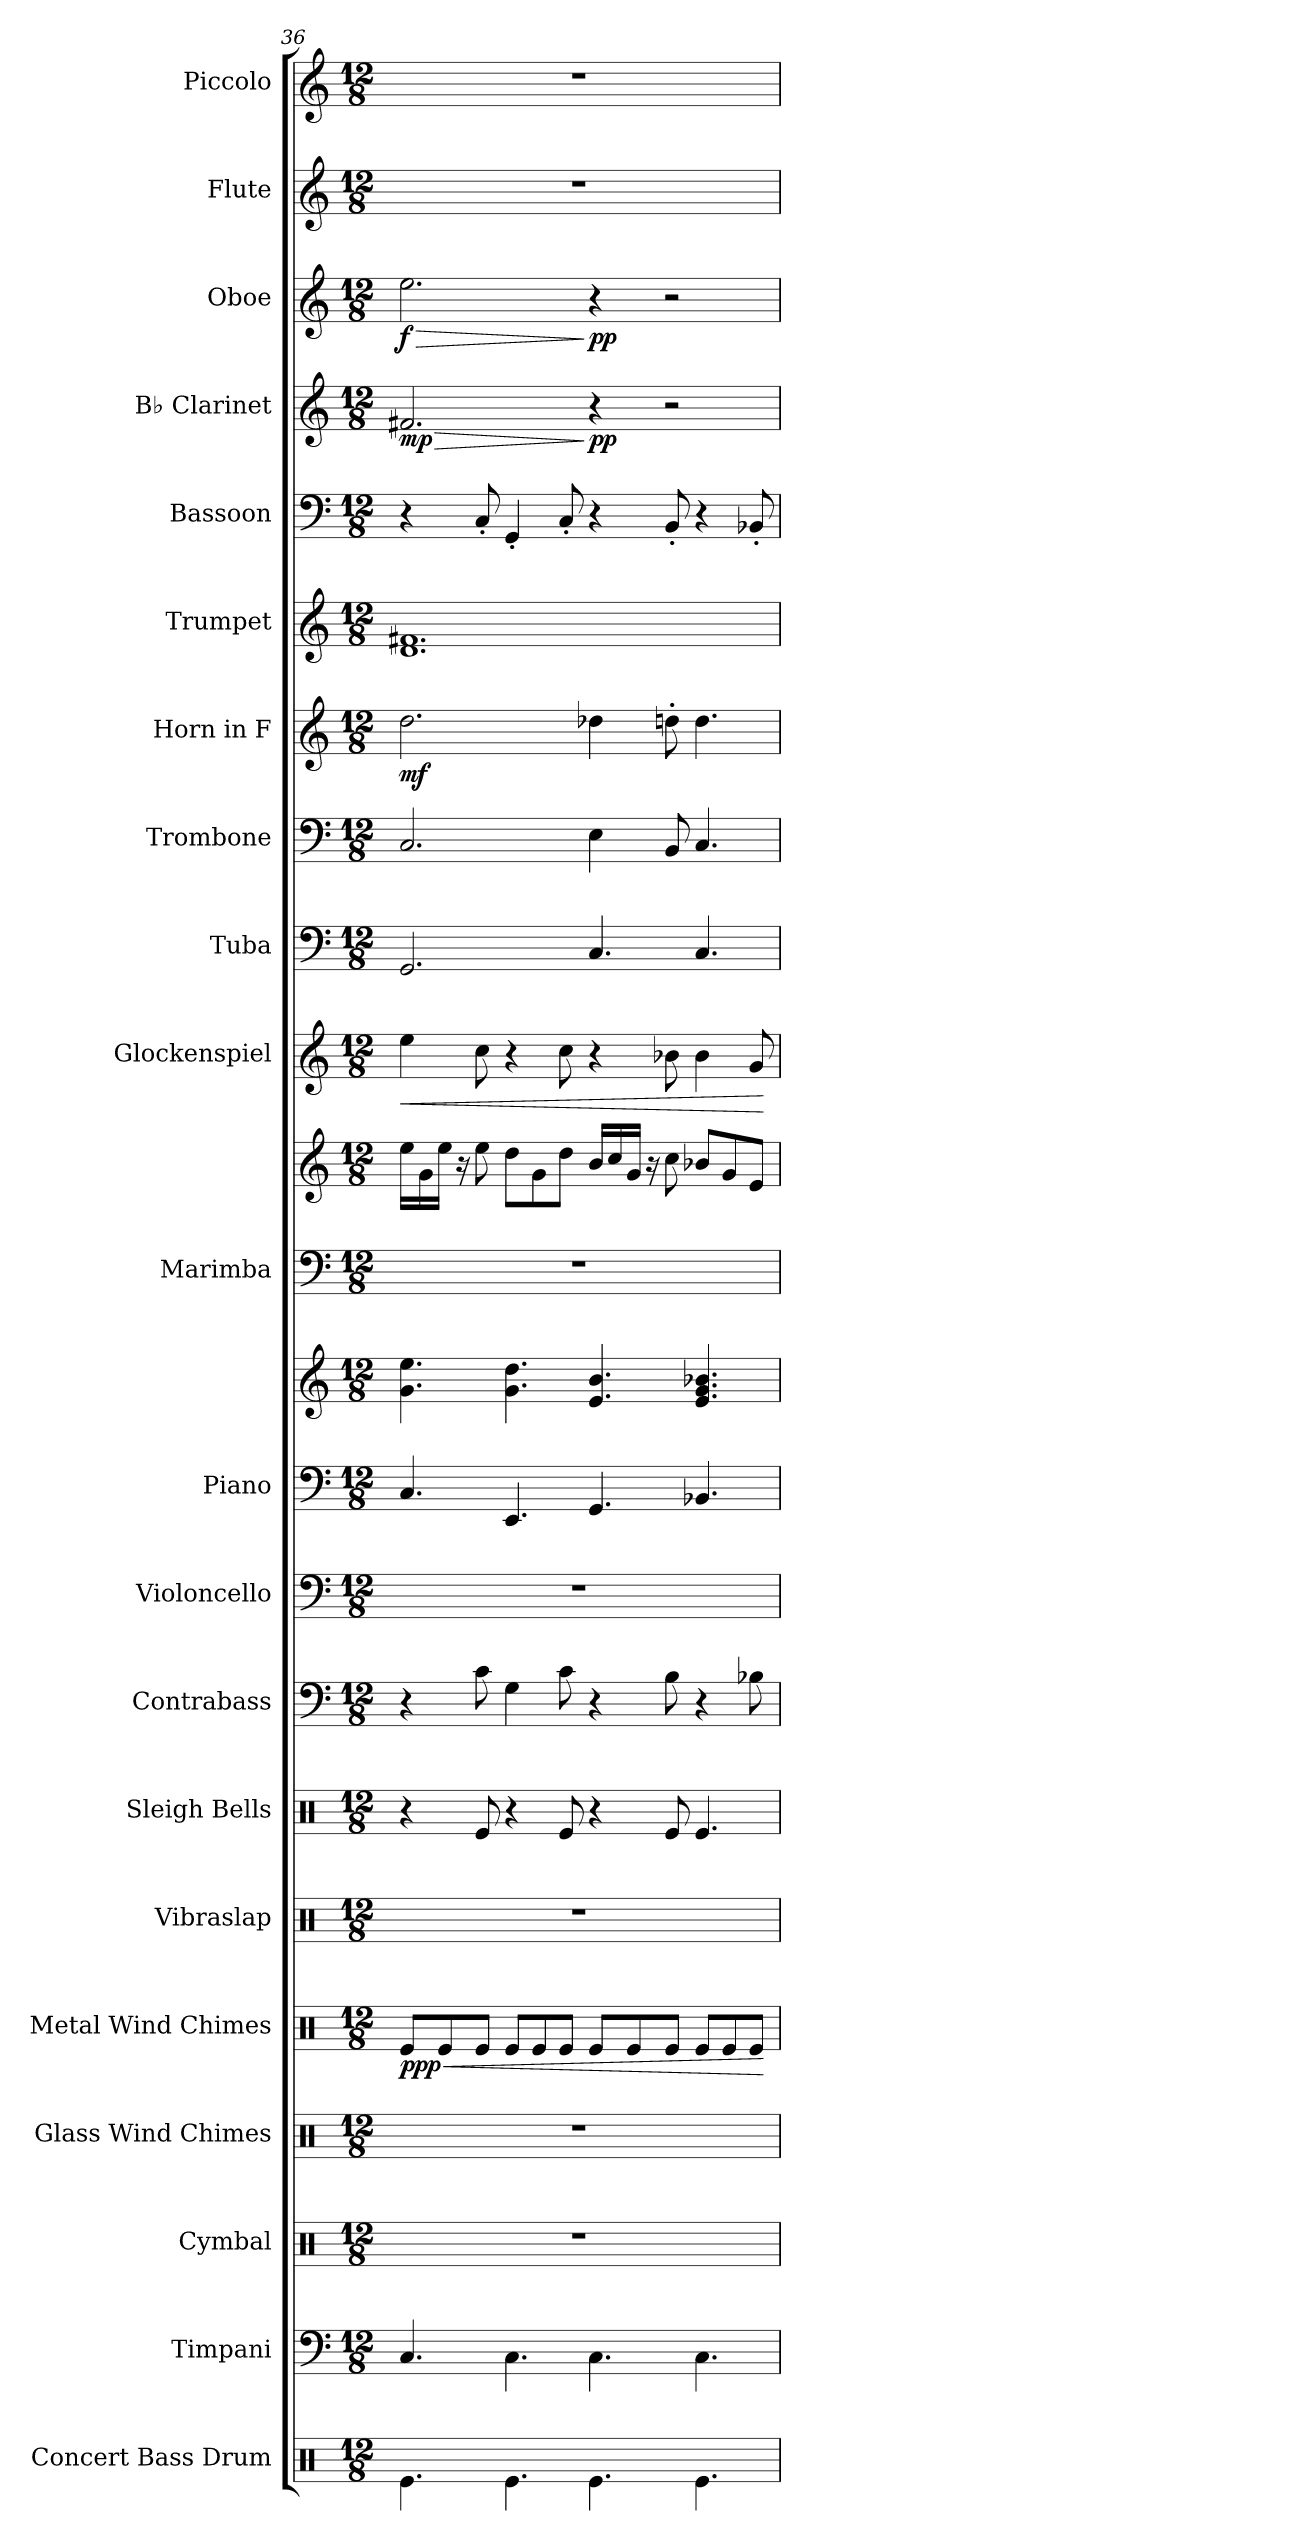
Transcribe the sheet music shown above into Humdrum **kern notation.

**kern	**kern	**kern	**kern	**kern	**dynam	**kern	**kern	**kern	**kern	**kern	**kern	**kern	**kern	**kern	**dynam	**kern	**kern	**kern	**dynam	**kern	**kern	**kern	**dynam	**kern	**dynam	**kern	**kern
*part21	*part20	*part19	*part18	*part17	*part17	*part16	*part15	*part14	*part13	*part12	*part12	*part11	*part11	*part10	*part10	*part9	*part8	*part7	*part7	*part6	*part5	*part4	*part4	*part3	*part3	*part2	*part1
*staff23	*staff22	*staff21	*staff20	*staff19	*staff19	*staff18	*staff17	*staff16	*staff15	*staff14	*staff13	*staff12	*staff11	*staff10	*staff10	*staff9	*staff8	*staff7	*staff7	*staff6	*staff5	*staff4	*staff4	*staff3	*staff3	*staff2	*staff1
*I"Concert Bass Drum	*I"Timpani	*I"Cymbal	*I"Glass Wind Chimes	*I"Metal Wind Chimes	*	*I"Vibraslap	*I"Sleigh Bells	*I"Contrabass	*I"Violoncello	*I"Piano	*	*I"Marimba	*	*I"Glockenspiel	*	*I"Tuba	*I"Trombone	*I"Horn in F	*	*I"Trumpet	*I"Bassoon	*I"B♭ Clarinet	*	*I"Oboe	*	*I"Flute	*I"Piccolo
*I'Con. BD	*I'Timp.	*I'Cym.	*I'Gl. Wn Ch.	*I'Met. Wn Ch.	*	*I'Vibslp.	*I'Sle. Be.	*I'Cb.	*I'Vc.	*I'Pno.	*	*I'Mrm.	*	*I'Glock.	*	*I'Tba.	*I'Tbn.	*	*	*I'Tpt.	*I'Bsn.	*I'B♭ Cl.	*	*I'Ob.	*	*I'Fl.	*I'Picc.
!!LO:PB:g=z
*clefX	*clefF4	*clefX	*clefX	*clefX	*	*clefX	*clefX	*clefF4	*clefF4	*clefF4	*clefG2	*clefF4	*clefG2	*clefG2	*	*clefF4	*clefF4	*clefG2	*	*clefG2	*clefF4	*clefG2	*	*clefG2	*	*clefG2	*clefG2
*	*	*	*	*	*	*	*	*ITrd7c12	*	*	*	*	*	*ITrd-14c-24	*	*	*	*ITrd4c7	*	*ITrd1c2	*	*ITrd1c2	*	*	*	*	*ITrd-7c-12
*k[]	*k[]	*k[]	*k[]	*k[]	*	*k[]	*k[]	*k[]	*k[]	*k[]	*k[]	*k[]	*k[]	*k[]	*	*k[]	*k[]	*k[b-]	*	*k[b-e-]	*k[]	*k[b-e-]	*	*k[]	*	*k[]	*k[]
*M12/8	*M12/8	*M12/8	*M12/8	*M12/8	*	*M12/8	*M12/8	*M12/8	*M12/8	*M12/8	*M12/8	*M12/8	*M12/8	*M12/8	*	*M12/8	*M12/8	*M12/8	*	*M12/8	*M12/8	*M12/8	*	*M12/8	*	*M12/8	*M12/8
=36	=36	=36	=36	=36	=36	=36	=36	=36	=36	=36	=36	=36	=36	=36	=36	=36	=36	=36	=36	=36	=36	=36	=36	=36	=36	=36	=36
!	!	!	!	!	!LO:HP:b	!	!	!	!	!	!	!	!	!	!LO:HP:b	!	!	!	!	!	!	!	!LO:HP:b	!	!LO:HP:b	!	!
!	!	!	!	!	!LO:DY:n=1:b	!	!	!	!	!	!	!	!	!	!	!	!	!	!LO:DY:b	!	!	!	!LO:DY:n=1:b	!	!LO:DY:n=1:b	!	!
4.Re\	4.C/	1.r	1.r	8Re/L	< ppp	1.r	4r	4r	1.r	4.C/	4.g\ 4.ee\	1.r	16ee\LL	4eeee\	<	2.GG/	2.C/	2.g\	mf	1.c 1.en	4r	2.en/	> mp	2.ee\	> f	1.r	1.r
.	.	.	.	.	.	.	.	.	.	.	.	.	16g\	.	.	.	.	.	.	.	.	.	.	.	.	.	.
.	.	.	.	8Re/	.	.	.	.	.	.	.	.	16ee\JJ	.	.	.	.	.	.	.	.	.	.	.	.	.	.
.	.	.	.	.	.	.	.	.	.	.	.	.	16r	.	.	.	.	.	.	.	.	.	.	.	.	.	.
.	.	.	.	8Re/J	.	.	8Re/	8C\	.	.	.	.	8ee\	8cccc\	.	.	.	.	.	.	8C'/	.	.	.	.	.	.
4.Re\	4.C\	.	.	8Re/L	.	.	4r	4GG\	.	4.EE/	4.g\ 4.dd\	.	8dd\L	4r	.	.	.	.	.	.	4GG'/	.	.	.	.	.	.
.	.	.	.	8Re/	.	.	.	.	.	.	.	.	8g\	.	.	.	.	.	.	.	.	.	.	.	.	.	.
.	.	.	.	8Re/J	.	.	8Re/	8C\	.	.	.	.	8dd\J	8cccc\	.	.	.	.	.	.	8C'/	.	.	.	.	.	.
!	!	!	!	!	!	!	!	!	!	!	!	!	!	!	!	!	!	!	!	!	!	!	!LO:DY:n=2:b	!	!LO:DY:n=2:b	!	!
4.Re\	4.C\	.	.	8Re/L	.	.	4r	4r	.	4.GG/	4.e/ 4.b/	.	16b/LL	4r	.	4.C/	4E\	4g-X\	.	.	4r	4r	] pp	4r	] pp	.	.
.	.	.	.	.	.	.	.	.	.	.	.	.	16cc/	.	.	.	.	.	.	.	.	.	.	.	.	.	.
.	.	.	.	8Re/	.	.	.	.	.	.	.	.	16g/JJ	.	.	.	.	.	.	.	.	.	.	.	.	.	.
.	.	.	.	.	.	.	.	.	.	.	.	.	16r	.	.	.	.	.	.	.	.	.	.	.	.	.	.
.	.	.	.	8Re/J	.	.	8Re/	8BB\	.	.	.	.	8cc\	8bbb-X\	.	.	8BB/	8gn'\	.	.	8BB'/	2r	.	2r	.	.	.
4.Re\	4.C\	.	.	8Re/L	.	.	4.Re/	4r	.	4.BB-X/	4.e/ 4.g/ 4.b-X/	.	8b-X/L	4bbb-\	.	4.C/	4.C/	4.g\	.	.	4r	.	.	.	.	.	.
.	.	.	.	8Re/	.	.	.	.	.	.	.	.	8g/	.	.	.	.	.	.	.	.	.	.	.	.	.	.
.	.	.	.	8Re/J	.	.	.	8BB-X\	.	.	.	.	8e/J	8ggg/	.	.	.	.	.	.	8BB-X'/	.	.	.	.	.	.
.	.	.	.	.	[	.	.	.	.	.	.	.	.	.	[	.	.	.	.	.	.	.	.	.	.	.	.
=	=	=	=	=	=	=	=	=	=	=	=	=	=	=	=	=	=	=	=	=	=	=	=	=	=	=	=
*-	*-	*-	*-	*-	*-	*-	*-	*-	*-	*-	*-	*-	*-	*-	*-	*-	*-	*-	*-	*-	*-	*-	*-	*-	*-	*-	*-
